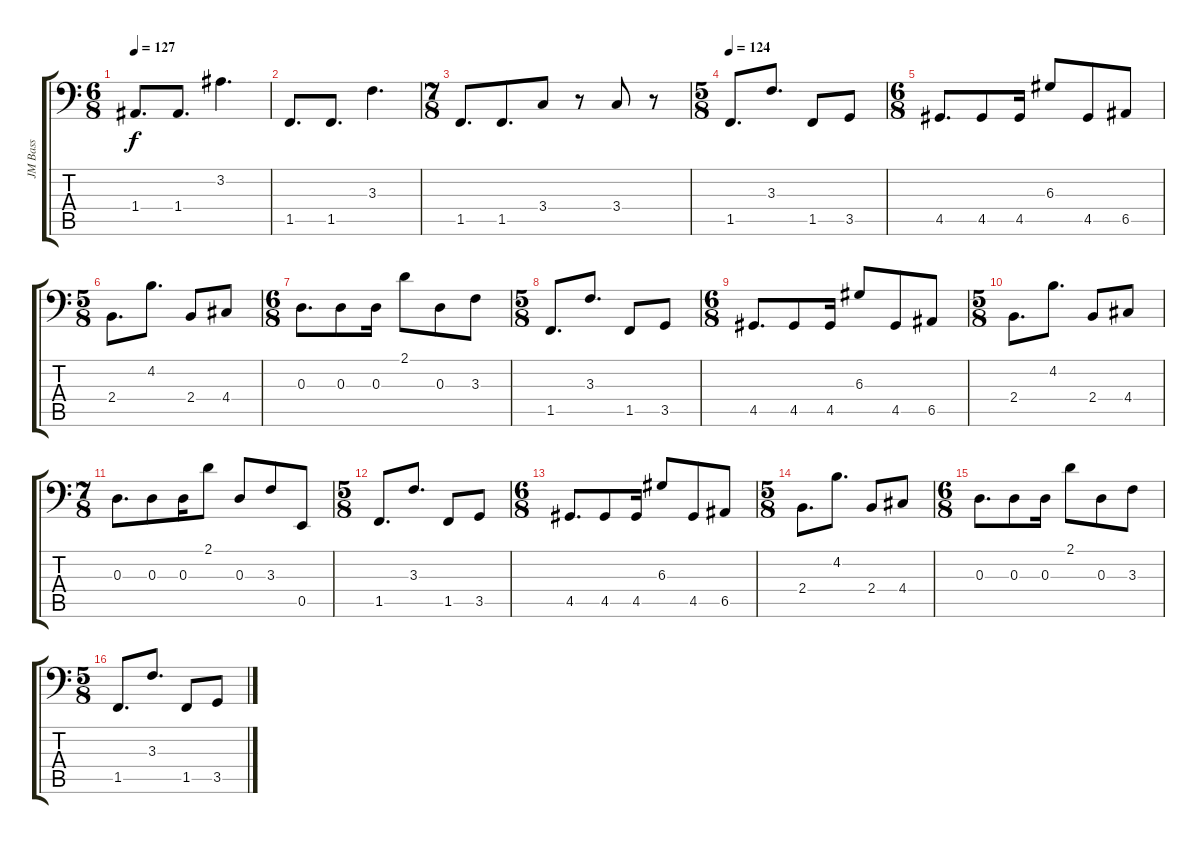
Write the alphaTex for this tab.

\track ("JM Bass" "JM Bass") {instrument electricbassfinger}
\staff {score tabs}
\tuning (C3 G2 D2 A1 E1 B0) {hide}
\ts (6 8)
\tempo 127
\clef f4
\ks c
1.4.8{d dy f} 1.4.8{d} 3.2.4{d} |
1.5.8{d} 1.5.8{d} 3.3.4{d} |
\ts (7 8)
1.5.8{d} 1.5.8{d} 3.4.8 r.8 3.4.8 r.8 |
\ts (5 8)
\tempo 124
1.5.8{d} 3.3.8{d} 1.5.8 3.5.8 |
\ts (6 8)
4.5.8{d} 4.5.8 4.5.16 6.3.8 4.5.8 6.5.8 |
\ts (5 8)
2.4.8{d} 4.2.8{d} 2.4.8 4.4.8 |
\ts (6 8)
0.3.8{d} 0.3.8 0.3.16 2.1.8 0.3.8 3.3.8 |
\ts (5 8)
1.5.8{d} 3.3.8{d} 1.5.8 3.5.8 |
\ts (6 8)
4.5.8{d} 4.5.8 4.5.16 6.3.8 4.5.8 6.5.8 |
\ts (5 8)
2.4.8{d} 4.2.8{d} 2.4.8 4.4.8 |
\ts (7 8)
0.3.8{d} 0.3.8 0.3.16 2.1.8 0.3.8 3.3.8 0.5.8 |
\ts (5 8)
1.5.8{d} 3.3.8{d} 1.5.8 3.5.8 |
\ts (6 8)
4.5.8{d} 4.5.8 4.5.16 6.3.8 4.5.8 6.5.8 |
\ts (5 8)
2.4.8{d} 4.2.8{d} 2.4.8 4.4.8 |
\ts (6 8)
0.3.8{d} 0.3.8 0.3.16 2.1.8 0.3.8 3.3.8 |
\ts (5 8)
1.5.8{d} 3.3.8{d} 1.5.8 3.5.8
